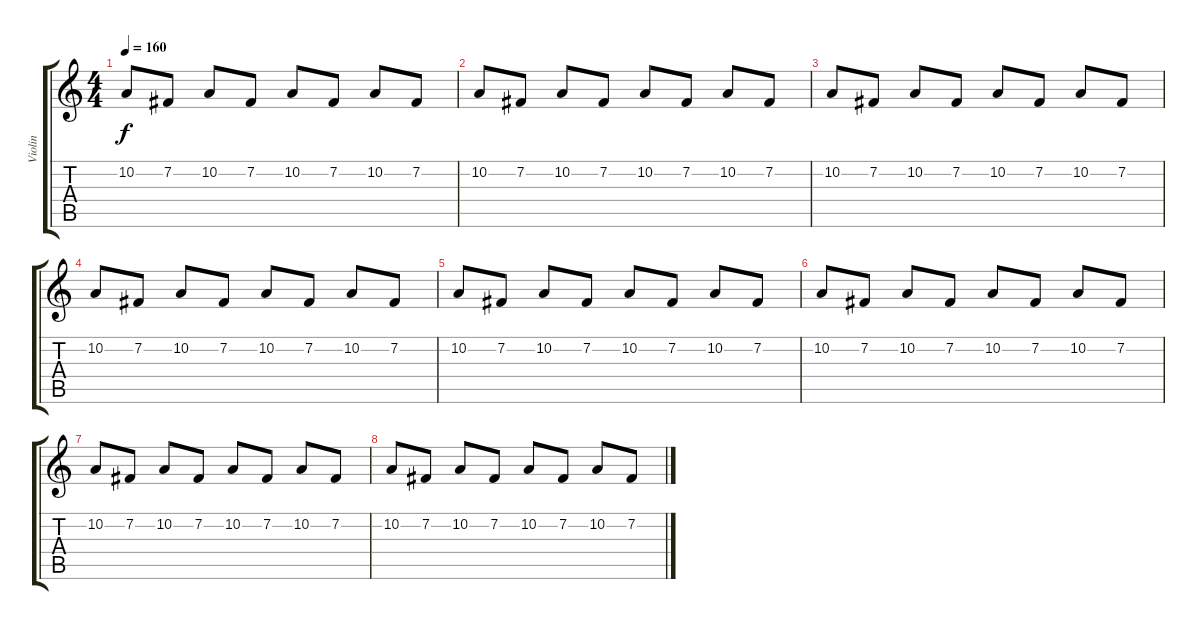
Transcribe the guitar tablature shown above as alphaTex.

\track ("Violin" "Violin") {instrument violin}
\staff {score tabs}
\tuning (E4 B3 G3 D3 A2 D2) {hide}
\ts (4 4)
\tempo 160
\clef g2
\ks c
10.2.8{dy f} 7.2.8 10.2.8 7.2.8 10.2.8 7.2.8 10.2.8 7.2.8 |
10.2.8 7.2.8 10.2.8 7.2.8 10.2.8 7.2.8 10.2.8 7.2.8 |
10.2.8 7.2.8 10.2.8 7.2.8 10.2.8 7.2.8 10.2.8 7.2.8 |
10.2.8 7.2.8 10.2.8 7.2.8 10.2.8 7.2.8 10.2.8 7.2.8 |
10.2.8 7.2.8 10.2.8 7.2.8 10.2.8 7.2.8 10.2.8 7.2.8 |
10.2.8 7.2.8 10.2.8 7.2.8 10.2.8 7.2.8 10.2.8 7.2.8 |
10.2.8 7.2.8 10.2.8 7.2.8 10.2.8 7.2.8 10.2.8 7.2.8 |
10.2.8 7.2.8 10.2.8 7.2.8 10.2.8 7.2.8 10.2.8 7.2.8
